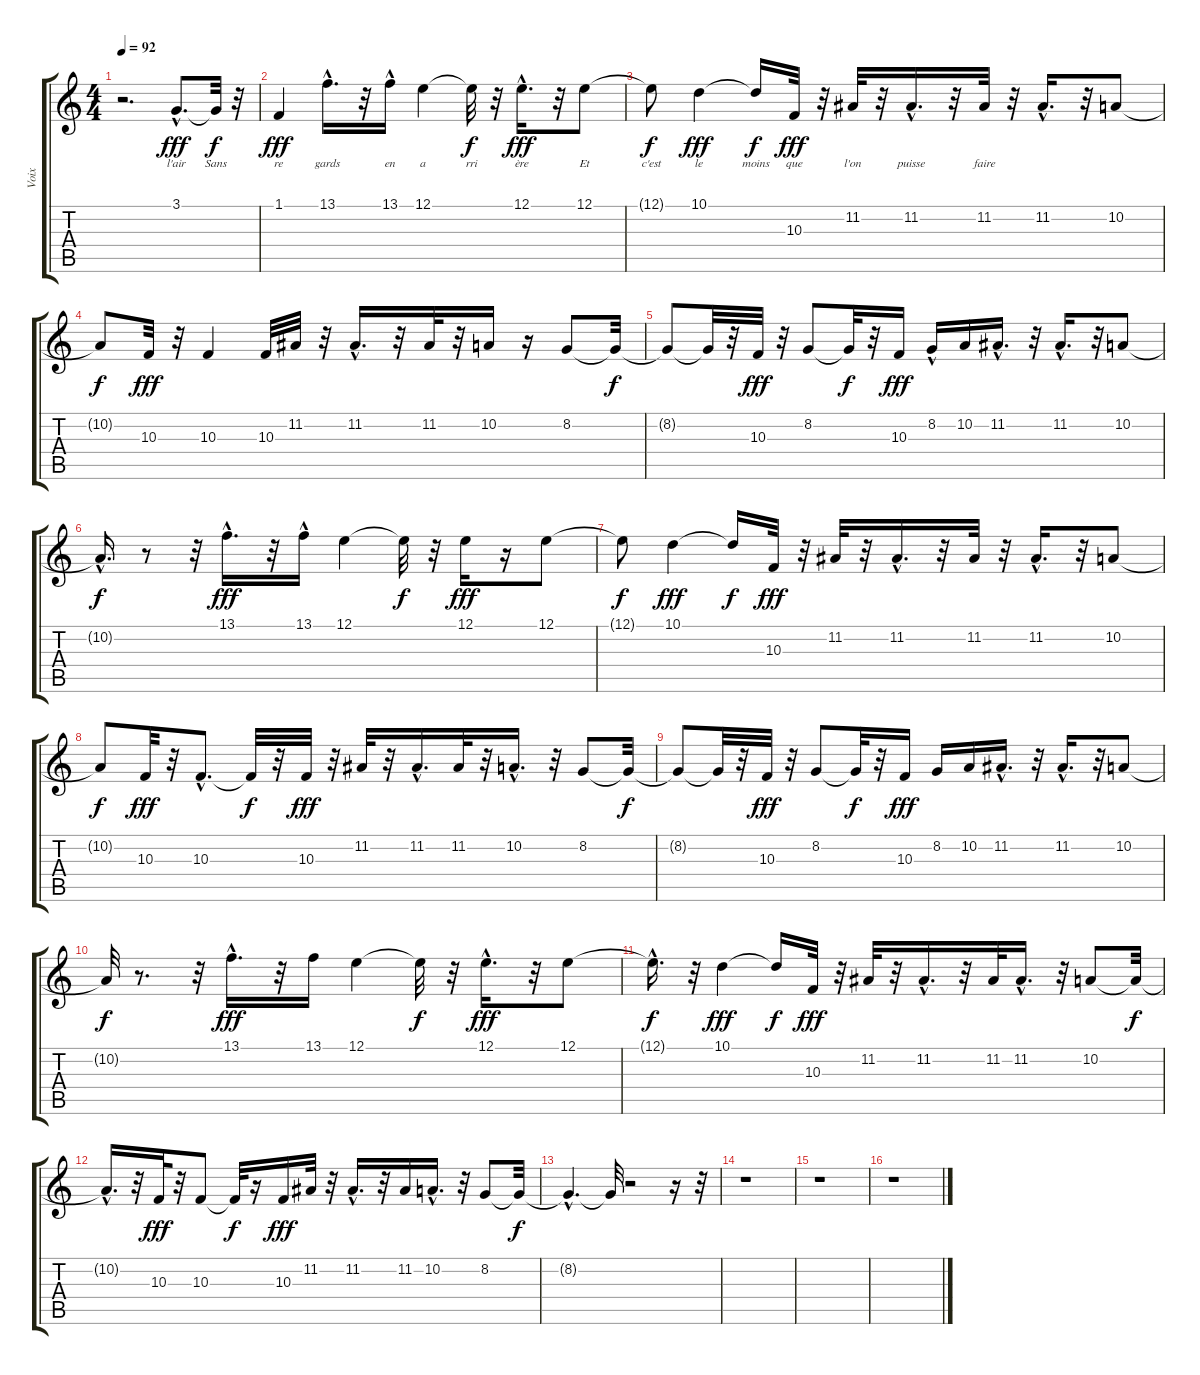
\track ("Voix" "Voix") {instrument flute}
\staff {score tabs}
\tuning (E4 B3 G3 D3 A2 E2) {hide}
\ts (4 4)
\tempo 92
\clef g2
\ks c
r.2{d dy f} 3.1{hac}.8{d lyrics (0 "l'air") lyrics (1 "") lyrics (2 "") lyrics (3 "") lyrics (4 "") dy fff} 3.1{t}.32{lyrics (0 "Sans") lyrics (1 "") lyrics (2 "") lyrics (3 "") lyrics (4 "") dy f} r.32 |
1.1.4{lyrics (0 "re") lyrics (1 "") lyrics (2 "") lyrics (3 "") lyrics (4 "") dy fff} 13.1{hac}.16{d lyrics (0 "gards") lyrics (1 "") lyrics (2 "") lyrics (3 "") lyrics (4 "")} r.32 13.1{hac}.16{lyrics (0 "en") lyrics (1 "") lyrics (2 "") lyrics (3 "") lyrics (4 "")} 12.1.4{lyrics (0 "a") lyrics (1 "") lyrics (2 "") lyrics (3 "") lyrics (4 "")} 12.1{t}.32{lyrics (0 "rri") lyrics (1 "") lyrics (2 "") lyrics (3 "") lyrics (4 "") dy f} r.32 12.1{hac}.16{d lyrics (0 "ère") lyrics (1 "") lyrics (2 "") lyrics (3 "") lyrics (4 "") dy fff} r.32 12.1.8{lyrics (0 "Et") lyrics (1 "") lyrics (2 "") lyrics (3 "") lyrics (4 "")} |
12.1{t}.8{lyrics (0 "c'est") lyrics (1 "") lyrics (2 "") lyrics (3 "") lyrics (4 "") dy f} 10.1.4{lyrics (0 "le") lyrics (1 "") lyrics (2 "") lyrics (3 "") lyrics (4 "") dy fff} 10.1{t}.16{lyrics (0 "moins") lyrics (1 "") lyrics (2 "") lyrics (3 "") lyrics (4 "") dy f} 10.3.32{lyrics (0 "que") lyrics (1 "") lyrics (2 "") lyrics (3 "") lyrics (4 "") dy fff} r.32 11.2.32{lyrics (0 "l'on") lyrics (1 "") lyrics (2 "") lyrics (3 "") lyrics (4 "")} r.32 11.2{hac}.16{d lyrics (0 "puisse") lyrics (1 "") lyrics (2 "") lyrics (3 "") lyrics (4 "")} r.32 11.2.32{lyrics (0 "faire") lyrics (1 "") lyrics (2 "") lyrics (3 "") lyrics (4 "")} r.32 11.2{hac}.16{d} r.32 10.2.8 |
10.2{t}.8{dy f} 10.3.32{dy fff} r.32 10.3.4 10.3.32 11.2.32 r.32 11.2{hac}.16{d} r.32 11.2.32 r.32 10.2.16 r.16 8.2.8 8.2{t}.32{dy f} |
8.2{t}.8 8.2{t}.32 r.32 10.3.32{dy fff} r.32 8.2.8 8.2{t}.32{dy f} r.32 10.3.16{dy fff} 8.2{hac}.16 10.2.16 11.2{hac}.16{d} r.32 11.2{hac}.16{d} r.32 10.2.8 |
10.2{hac t}.16{d dy f} r.8 r.32 13.1{hac}.16{d dy fff} r.32 13.1{hac}.16 12.1.4 12.1{t}.32{dy f} r.32 12.1.16{dy fff} r.16 12.1.8 |
12.1{t}.8{dy f} 10.1.4{dy fff} 10.1{t}.16{dy f} 10.3.32{dy fff} r.32 11.2.32 r.32 11.2{hac}.16{d} r.32 11.2.32 r.32 11.2{hac}.16{d} r.32 10.2.8 |
10.2{t}.8{dy f} 10.3.32{dy fff} r.32 10.3{hac}.8{d} 10.3{t}.32{dy f} r.32 10.3.32{dy fff} r.32 11.2.32 r.32 11.2{hac}.16{d} 11.2.32 r.32 10.2{hac}.16{d} r.32 8.2.8 8.2{t}.32{dy f} |
8.2{t}.8 8.2{t}.32 r.32 10.3.32{dy fff} r.32 8.2.8 8.2{t}.32{dy f} r.32 10.3.16{dy fff} 8.2.16 10.2.16 11.2{hac}.16{d} r.32 11.2{hac}.16{d} r.32 10.2.8 |
10.2{t}.32{dy f} r.8{d} r.32 13.1{hac}.16{d dy fff} r.32 13.1.16 12.1.4 12.1{t}.32{dy f} r.32 12.1{hac}.16{d dy fff} r.32 12.1.8 |
12.1{hac t}.16{d dy f} r.32 10.1.4{dy fff} 10.1{t}.16{dy f} 10.3.32{dy fff} r.32 11.2.32 r.32 11.2{hac}.16{d} r.32 11.2.32 11.2{hac}.16{d} r.32 10.2.8 10.2{t}.32{dy f} |
10.2{hac t}.16{d} r.32 10.3.32{dy fff} r.32 10.3.8 10.3{t}.32{dy f} r.16 10.3.16{dy fff} 11.2.32 r.32 11.2{hac}.16{d} r.32 11.2.16 10.2{hac}.16{d} r.32 8.2.8 8.2{t}.32{dy f} |
8.2{hac t}.4{d} 8.2{t}.32 r.2 r.16 r.32 |
r.1 |
r.1 |
r.1
